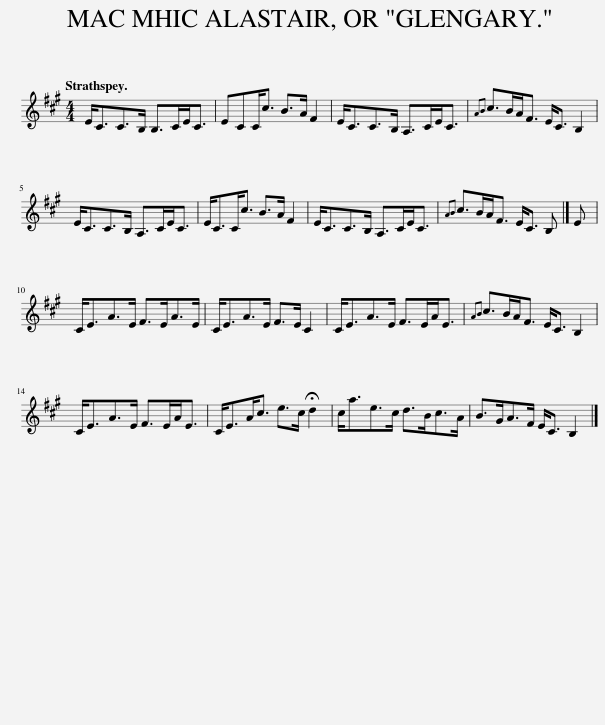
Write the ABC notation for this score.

X:1
L:1/8
Q:1/4=120
M:4/4
I:linebreak $
K:A
V:1 treble
V:1
 E<CC>B, B,>CE<C | ECC<c B>A F2 | E<CC>B, A,>CE<C |{AB} c>BA<F E<C B,2 |$ E<CC>B, A,>CE<C | %5
 E<CC<c B>A F2 | E<CC>B, A,>CE<C |{AB} c>BA<F E<C B, |] E |$ C<EA>E F>EA>E | %10
 C<EA>E F>E C2 | C<EA>E F>EA<E |{AB} c>BA<F E<C B,2 |$ C<EA>E F>EA<E | C<EA<c e>c !fermata!d2 | %15
 c<ae>c d>Bc>A | B>GA>F E<C B,2 |] %17
